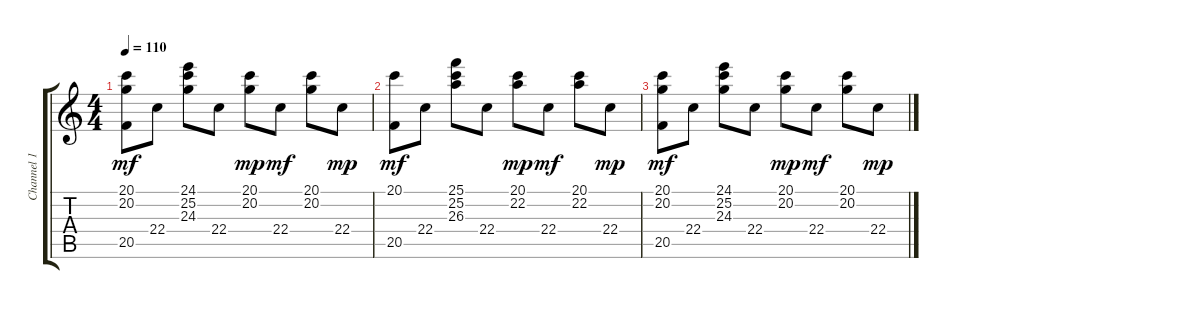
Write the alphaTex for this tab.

\track ("Channel 1" "Channel 1") {instrument acousticgrandpiano}
\staff {score tabs}
\tuning (E4 B3 G3 D3 A2 E2) {hide}
\ts (4 4)
\tempo 110
\clef g2
\ks c
(20.1 20.2 20.5).8{dy mf} 22.4.8 (24.1 25.2 24.3).8 22.4.8 (20.1 20.2).8{dy mp} 22.4.8{dy mf} (20.1 20.2).8 22.4.8{dy mp} |
(20.1 20.5).8{dy mf} 22.4.8 (25.1 25.2 26.3).8 22.4.8 (20.1 22.2).8{dy mp} 22.4.8{dy mf} (20.1 22.2).8 22.4.8{dy mp} |
(20.1 20.2 20.5).8{dy mf} 22.4.8 (24.1 25.2 24.3).8 22.4.8 (20.1 20.2).8{dy mp} 22.4.8{dy mf} (20.1 20.2).8 22.4.8{dy mp}
